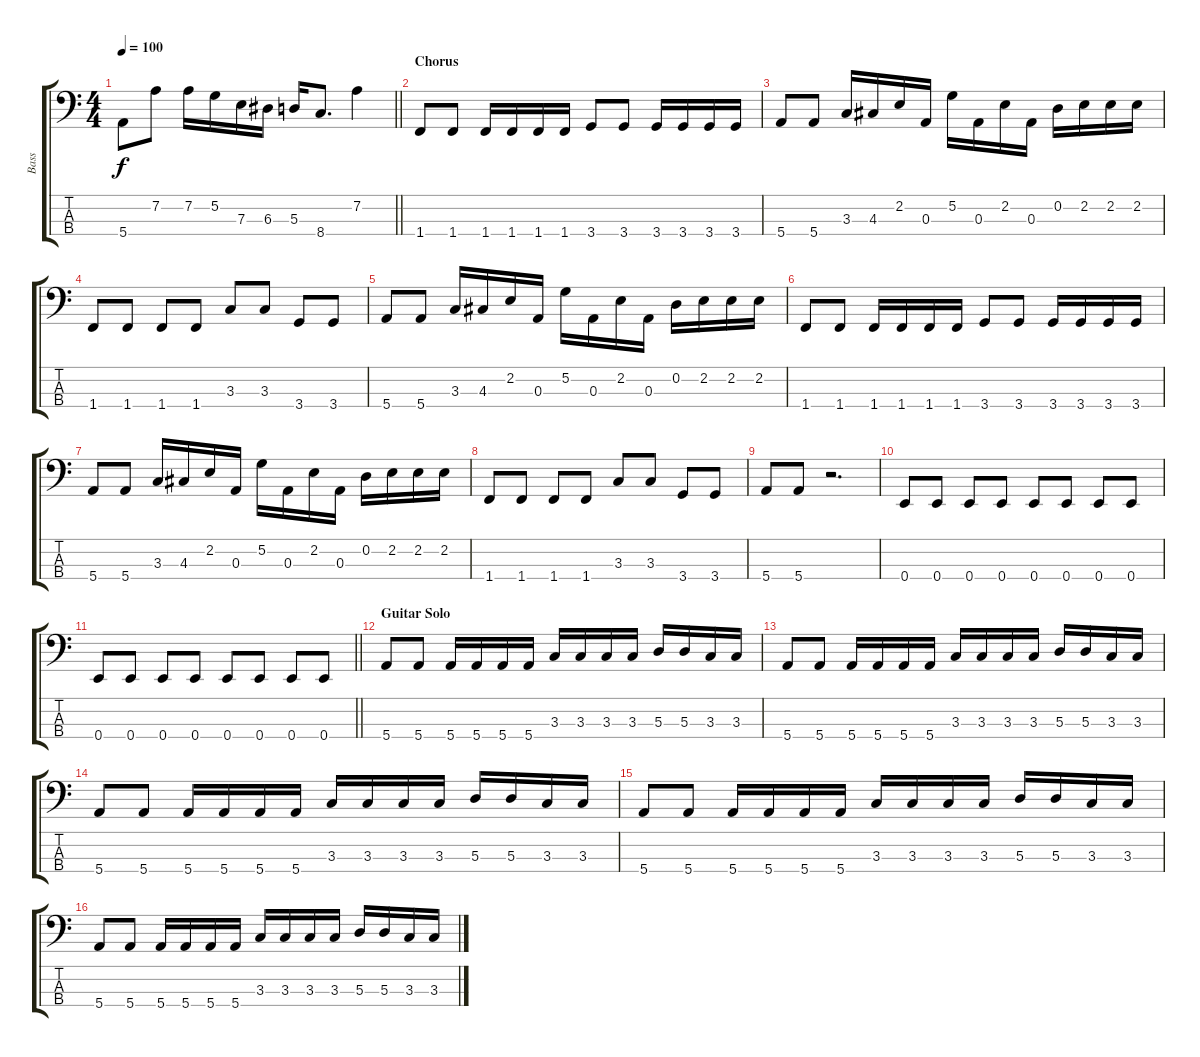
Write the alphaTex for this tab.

\track ("Bass" "Bass") {instrument electricbassfinger}
\staff {score tabs}
\tuning (G2 D2 A1 E1) {hide}
\ts (4 4)
\tempo 100
\clef f4
\barLineRight lightlight
\ks c
5.4.8{dy f} 7.2.8 7.2.16 5.2.16 7.3.16 6.3.16 5.3.16 8.4.8{d} 7.2.4 |
\section ("" "Chorus")
1.4.8 1.4.8 1.4.16 1.4.16 1.4.16 1.4.16 3.4.8 3.4.8 3.4.16 3.4.16 3.4.16 3.4.16 |
5.4.8 5.4.8 3.3.16 4.3.16 2.2.16 0.3.16 5.2.16 0.3.16 2.2.16 0.3.16 0.2.16 2.2.16 2.2.16 2.2.16 |
1.4.8 1.4.8 1.4.8 1.4.8 3.3.8 3.3.8 3.4.8 3.4.8 |
5.4.8 5.4.8 3.3.16 4.3.16 2.2.16 0.3.16 5.2.16 0.3.16 2.2.16 0.3.16 0.2.16 2.2.16 2.2.16 2.2.16 |
1.4.8 1.4.8 1.4.16 1.4.16 1.4.16 1.4.16 3.4.8 3.4.8 3.4.16 3.4.16 3.4.16 3.4.16 |
5.4.8 5.4.8 3.3.16 4.3.16 2.2.16 0.3.16 5.2.16 0.3.16 2.2.16 0.3.16 0.2.16 2.2.16 2.2.16 2.2.16 |
1.4.8 1.4.8 1.4.8 1.4.8 3.3.8 3.3.8 3.4.8 3.4.8 |
5.4.8 5.4.8 r.2{d} |
0.4.8 0.4.8 0.4.8 0.4.8 0.4.8 0.4.8 0.4.8 0.4.8 |
\barLineRight lightlight
0.4.8 0.4.8 0.4.8 0.4.8 0.4.8 0.4.8 0.4.8 0.4.8 |
\section ("" "Guitar Solo")
5.4.8 5.4.8 5.4.16 5.4.16 5.4.16 5.4.16 3.3.16 3.3.16 3.3.16 3.3.16 5.3.16 5.3.16 3.3.16 3.3.16 |
5.4.8 5.4.8 5.4.16 5.4.16 5.4.16 5.4.16 3.3.16 3.3.16 3.3.16 3.3.16 5.3.16 5.3.16 3.3.16 3.3.16 |
5.4.8 5.4.8 5.4.16 5.4.16 5.4.16 5.4.16 3.3.16 3.3.16 3.3.16 3.3.16 5.3.16 5.3.16 3.3.16 3.3.16 |
5.4.8 5.4.8 5.4.16 5.4.16 5.4.16 5.4.16 3.3.16 3.3.16 3.3.16 3.3.16 5.3.16 5.3.16 3.3.16 3.3.16 |
5.4.8 5.4.8 5.4.16 5.4.16 5.4.16 5.4.16 3.3.16 3.3.16 3.3.16 3.3.16 5.3.16 5.3.16 3.3.16 3.3.16
